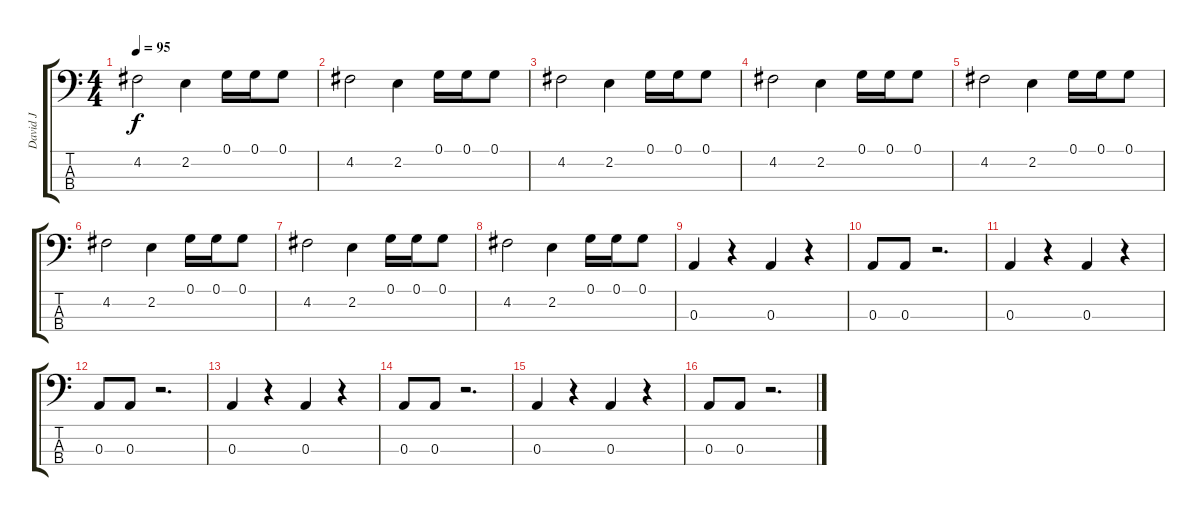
\track ("David J " "David J ") {instrument electricbassfinger}
\staff {score tabs}
\tuning (G2 D2 A1 E1) {hide}
\ts (4 4)
\tempo 95
\clef f4
\ks c
4.2.2{dy f} 2.2.4 0.1.16 0.1.16 0.1.8 |
4.2.2 2.2.4 0.1.16 0.1.16 0.1.8 |
4.2.2 2.2.4 0.1.16 0.1.16 0.1.8 |
4.2.2 2.2.4 0.1.16 0.1.16 0.1.8 |
4.2.2 2.2.4 0.1.16 0.1.16 0.1.8 |
4.2.2 2.2.4 0.1.16 0.1.16 0.1.8 |
4.2.2 2.2.4 0.1.16 0.1.16 0.1.8 |
4.2.2 2.2.4 0.1.16 0.1.16 0.1.8 |
0.3.4 r.4 0.3.4 r.4 |
0.3.8 0.3.8 r.2{d} |
0.3.4 r.4 0.3.4 r.4 |
0.3.8 0.3.8 r.2{d} |
0.3.4 r.4 0.3.4 r.4 |
0.3.8 0.3.8 r.2{d} |
0.3.4 r.4 0.3.4 r.4 |
0.3.8 0.3.8 r.2{d}
